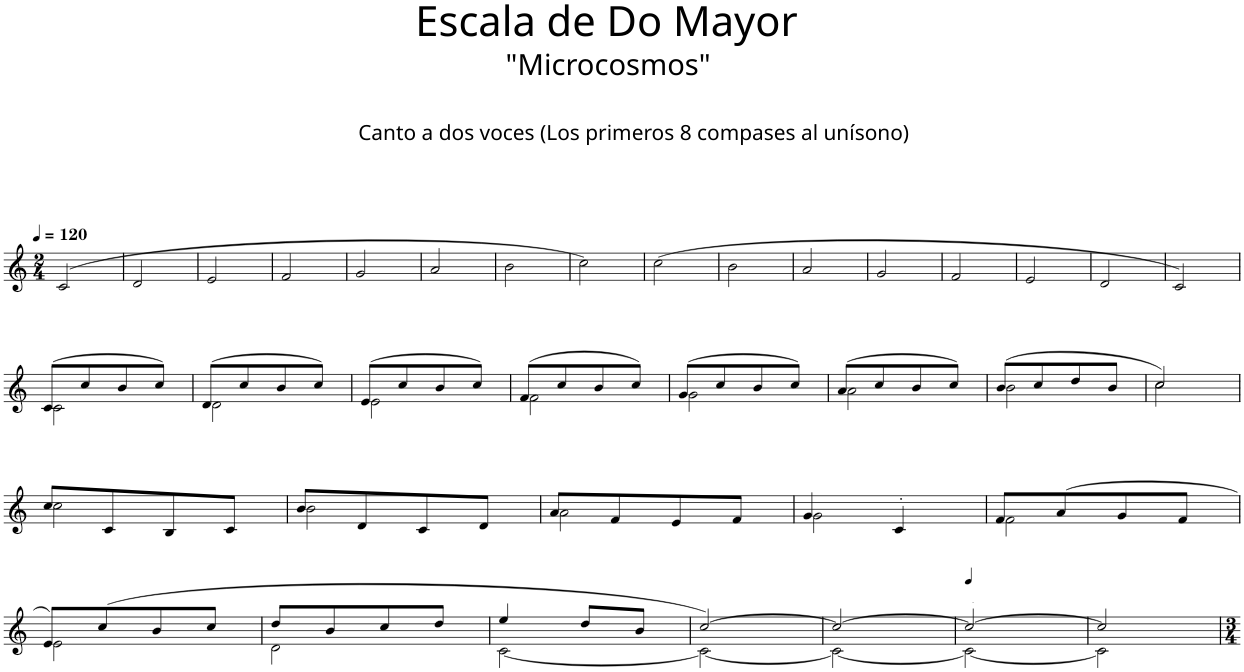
**kern
*part1
*staff1
*I"Marimba (pentagrama único)
*I'Mar
*clefG2
*k[]
*M2/4
*MM120
=1
(2c/
=2
2d/
=3
2e/
=4
2f/
=5
2g/
=6
2a/
=7
2b\
=8
2cc\)
=9
(2cc\
=10
2b\
=11
2a/
=12
2g/
=13
2f/
=14
2e/
=15
2d/
=16
2c/)
!!LO:LB:g=z
=17
*^
(8c/L	2c\
8cc/	.
8b/	.
8cc/J)	.
=18	=18
(8d/L	2d\
8cc/	.
8b/	.
8cc/J)	.
=19	=19
(8e/L	2e\
8cc/	.
8b/	.
8cc/J)	.
=20	=20
(8f/L	2f\
8cc/	.
8b/	.
8cc/J)	.
=21	=21
(8g/L	2g\
8cc/	.
8b/	.
8cc/J)	.
=22	=22
(8a/L	2a\
8cc/	.
8b/	.
8cc/J)	.
=23	=23
(8b/L	2b\
8cc/	.
8dd/	.
8b/J	.
=24	=24
2cc/)	2cc\
!!LO:LB:g=z	!!
=25	=25
8cc/L	2cc\
8c/	.
8B/	.
8c/J	.
=26	=26
8b/L	2b\
8d/	.
8c/	.
8d/J	.
=27	=27
8a/L	2a\
8f/	.
8e/	.
8f/J	.
=28	=28
4g/	2g\
4c'/	.
=29	=29
8f/L	2f\
(8a/	.
8g/	.
8f/J	.
!!LO:LB:g=z	!!
=30	=30
8e/L)	2e\
(8cc/	.
8b/	.
8cc/J	.
=31	=31
8dd/L	2d\
8b/	.
8cc/	.
8dd/J	.
=32	=32
4ee/	[2c\
8dd/L	.
8b/J	.
=33	=33
[2cc/)	2c\_
=34	=34
2cc/_	2c\_
=35	=35
*MM60	*
2cc/_	2c\_
=36	=36
2cc/]	2c\]
*v	*v
!!LO:LB:g=z
=37
*M3/4
4b\
4r
4cc\
==
*-
